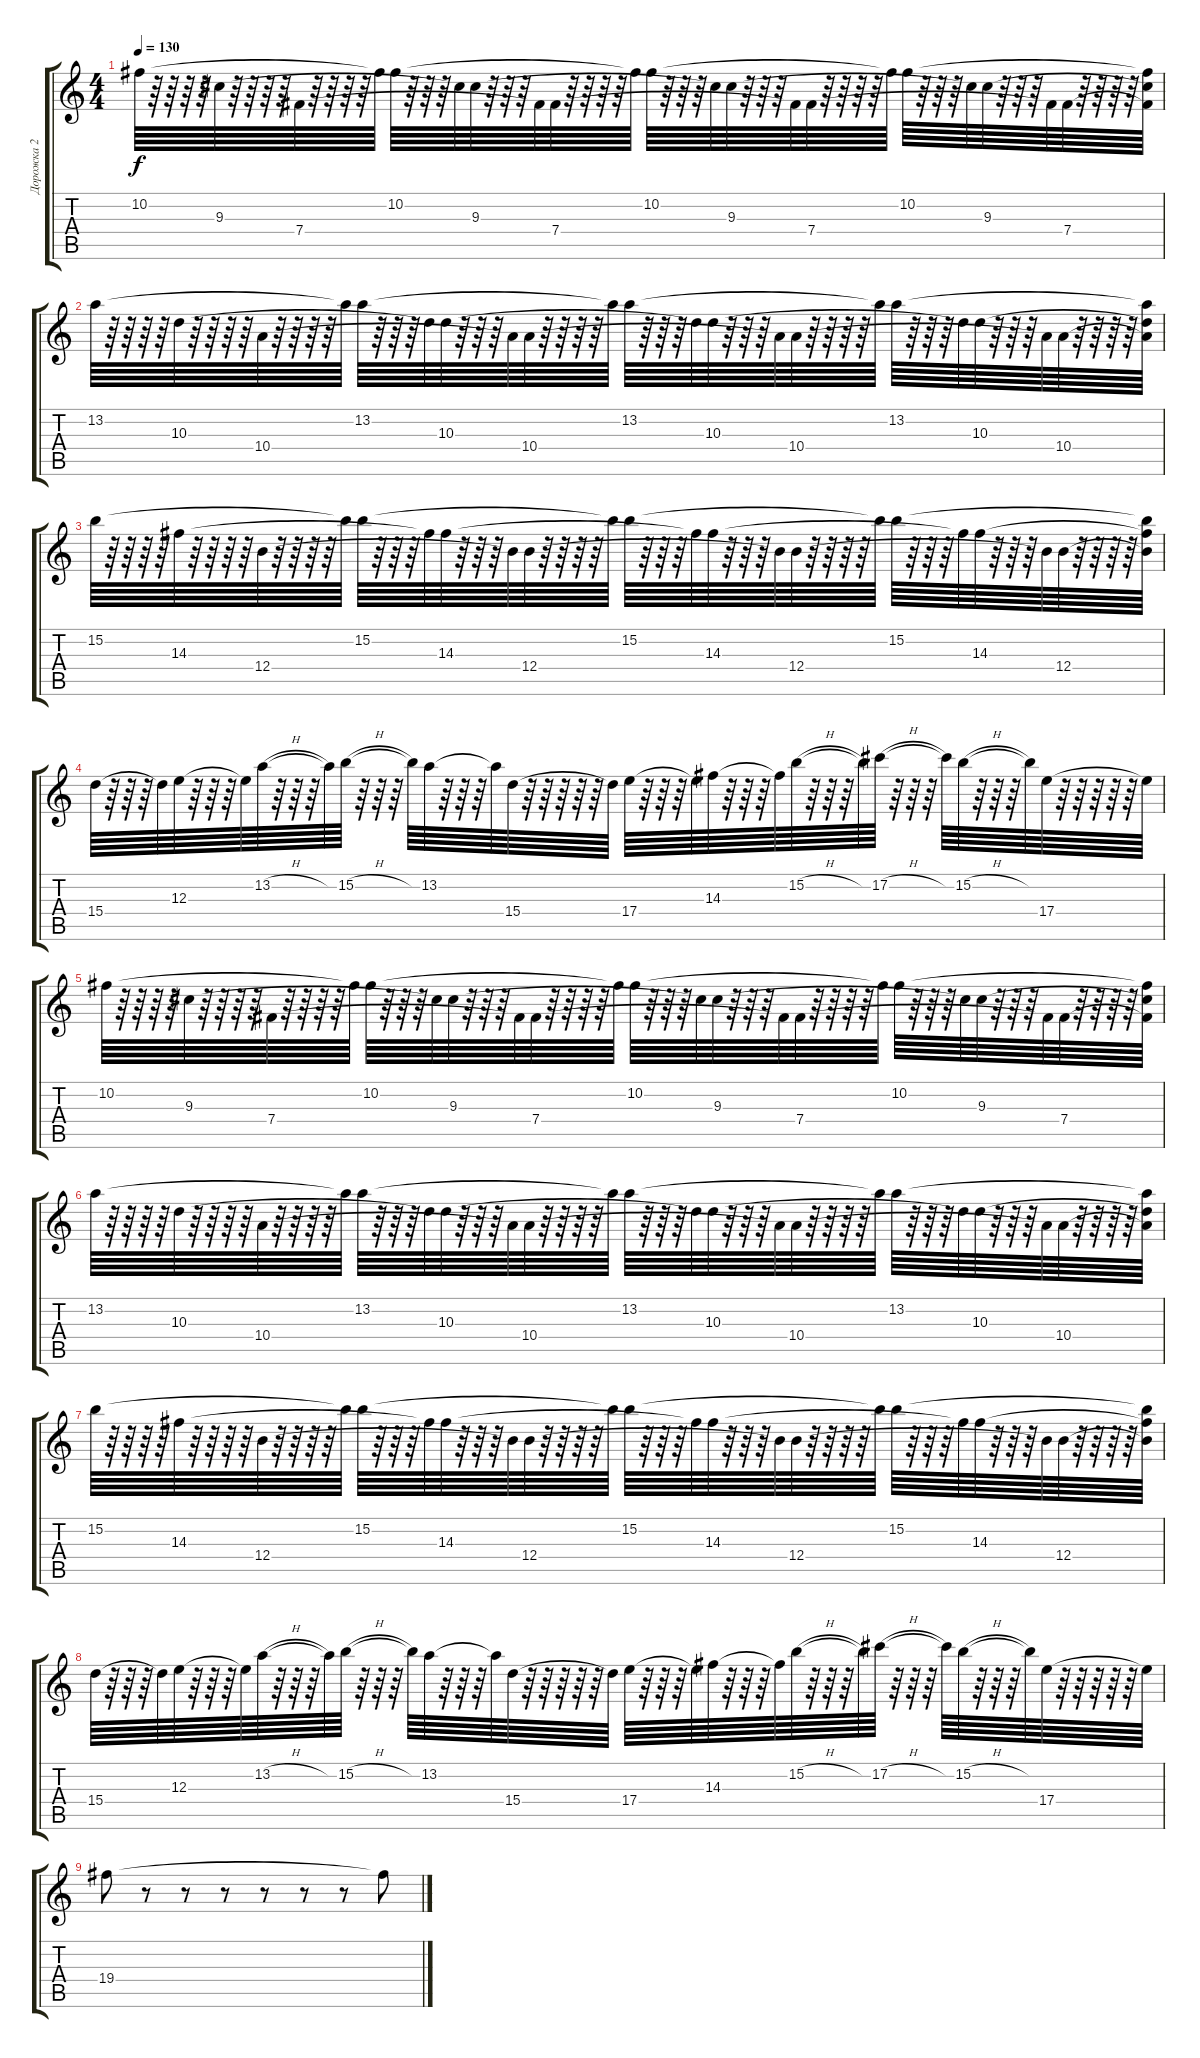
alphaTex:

\track ("Дорожка 2" "Дорожка 2") {instrument acousticguitarsteel}
\staff {score tabs}
\tuning (Db4 Ab3 E3 B2 Gb2 B1) {hide}
\ts (4 4)
\tempo 130
\clef g2
\ks c
10.2.64{dy f} r.64 r.64 r.64 r.64 9.3.64 r.64 r.64 r.64 r.64 7.4.64 r.64 r.64 r.64 r.64 10.2{t}.64 10.2.64 r.64 r.64 r.64 9.3{t}.64 9.3.64 r.64 r.64 r.64 7.4{t}.64 7.4.64 r.64 r.64 r.64 r.64 10.2{t}.64 10.2.64 r.64 r.64 r.64 9.3{t}.64 9.3.64 r.64 r.64 r.64 7.4{t}.64 7.4.64 r.64 r.64 r.64 r.64 10.2{t}.64 10.2.64 r.64 r.64 r.64 9.3{t}.64 9.3.64 r.64 r.64 r.64 7.4{t}.64 7.4.64 r.64 r.64 r.64 r.64 (10.2{t} 9.3{t} 7.4{t}).64 |
13.2.64 r.64 r.64 r.64 r.64 10.3.64 r.64 r.64 r.64 r.64 10.4.64 r.64 r.64 r.64 r.64 13.2{t}.64 13.2.64 r.64 r.64 r.64 10.3{t}.64 10.3.64 r.64 r.64 r.64 10.4{t}.64 10.4.64 r.64 r.64 r.64 r.64 13.2{t}.64 13.2.64 r.64 r.64 r.64 10.3{t}.64 10.3.64 r.64 r.64 r.64 10.4{t}.64 10.4.64 r.64 r.64 r.64 r.64 13.2{t}.64 13.2.64 r.64 r.64 r.64 10.3{t}.64 10.3.64 r.64 r.64 r.64 10.4{t}.64 10.4.64 r.64 r.64 r.64 r.64 (13.2{t} 10.3{t} 10.4{t}).64 |
15.2.64 r.64 r.64 r.64 r.64 14.3.64 r.64 r.64 r.64 r.64 12.4.64 r.64 r.64 r.64 r.64 15.2{t}.64 15.2.64 r.64 r.64 r.64 14.3{t}.64 14.3.64 r.64 r.64 r.64 12.4{t}.64 12.4.64 r.64 r.64 r.64 r.64 15.2{t}.64 15.2.64 r.64 r.64 r.64 14.3{t}.64 14.3.64 r.64 r.64 r.64 12.4{t}.64 12.4.64 r.64 r.64 r.64 r.64 15.2{t}.64 15.2.64 r.64 r.64 r.64 14.3{t}.64 14.3.64 r.64 r.64 r.64 12.4{t}.64 12.4.64 r.64 r.64 r.64 r.64 (15.2{t} 14.3{t} 12.4{t}).64 |
15.4.64 r.64 r.64 r.64 15.4{t}.64 12.3.64 r.64 r.64 r.64 12.3{t}.64 13.2{h}.64 r.64 r.64 r.64 13.2{t}.64 15.2{h}.64 r.64 r.64 r.64 15.2{t}.64 13.2.64 r.64 r.64 r.64 13.2{t}.64 15.4.64 r.64 r.64 r.64 r.64 r.64 15.4{t}.64 17.4.64 r.64 r.64 r.64 17.4{t}.64 14.3.64 r.64 r.64 r.64 14.3{t}.64 15.2{h}.64 r.64 r.64 r.64 15.2{t}.64 17.2{h}.64 r.64 r.64 r.64 17.2{t}.64 15.2{h}.64 r.64 r.64 r.64 15.2{t}.64 17.4.64 r.64 r.64 r.64 r.64 r.64 17.4{t}.64 |
10.2.64 r.64 r.64 r.64 r.64 9.3.64 r.64 r.64 r.64 r.64 7.4.64 r.64 r.64 r.64 r.64 10.2{t}.64 10.2.64 r.64 r.64 r.64 9.3{t}.64 9.3.64 r.64 r.64 r.64 7.4{t}.64 7.4.64 r.64 r.64 r.64 r.64 10.2{t}.64 10.2.64 r.64 r.64 r.64 9.3{t}.64 9.3.64 r.64 r.64 r.64 7.4{t}.64 7.4.64 r.64 r.64 r.64 r.64 10.2{t}.64 10.2.64 r.64 r.64 r.64 9.3{t}.64 9.3.64 r.64 r.64 r.64 7.4{t}.64 7.4.64 r.64 r.64 r.64 r.64 (10.2{t} 9.3{t} 7.4{t}).64 |
13.2.64 r.64 r.64 r.64 r.64 10.3.64 r.64 r.64 r.64 r.64 10.4.64 r.64 r.64 r.64 r.64 13.2{t}.64 13.2.64 r.64 r.64 r.64 10.3{t}.64 10.3.64 r.64 r.64 r.64 10.4{t}.64 10.4.64 r.64 r.64 r.64 r.64 13.2{t}.64 13.2.64 r.64 r.64 r.64 10.3{t}.64 10.3.64 r.64 r.64 r.64 10.4{t}.64 10.4.64 r.64 r.64 r.64 r.64 13.2{t}.64 13.2.64 r.64 r.64 r.64 10.3{t}.64 10.3.64 r.64 r.64 r.64 10.4{t}.64 10.4.64 r.64 r.64 r.64 r.64 (13.2{t} 10.3{t} 10.4{t}).64 |
15.2.64 r.64 r.64 r.64 r.64 14.3.64 r.64 r.64 r.64 r.64 12.4.64 r.64 r.64 r.64 r.64 15.2{t}.64 15.2.64 r.64 r.64 r.64 14.3{t}.64 14.3.64 r.64 r.64 r.64 12.4{t}.64 12.4.64 r.64 r.64 r.64 r.64 15.2{t}.64 15.2.64 r.64 r.64 r.64 14.3{t}.64 14.3.64 r.64 r.64 r.64 12.4{t}.64 12.4.64 r.64 r.64 r.64 r.64 15.2{t}.64 15.2.64 r.64 r.64 r.64 14.3{t}.64 14.3.64 r.64 r.64 r.64 12.4{t}.64 12.4.64 r.64 r.64 r.64 r.64 (15.2{t} 14.3{t} 12.4{t}).64 |
15.4.64 r.64 r.64 r.64 15.4{t}.64 12.3.64 r.64 r.64 r.64 12.3{t}.64 13.2{h}.64 r.64 r.64 r.64 13.2{t}.64 15.2{h}.64 r.64 r.64 r.64 15.2{t}.64 13.2.64 r.64 r.64 r.64 13.2{t}.64 15.4.64 r.64 r.64 r.64 r.64 r.64 15.4{t}.64 17.4.64 r.64 r.64 r.64 17.4{t}.64 14.3.64 r.64 r.64 r.64 14.3{t}.64 15.2{h}.64 r.64 r.64 r.64 15.2{t}.64 17.2{h}.64 r.64 r.64 r.64 17.2{t}.64 15.2{h}.64 r.64 r.64 r.64 15.2{t}.64 17.4.64 r.64 r.64 r.64 r.64 r.64 17.4{t}.64 |
19.4.8 r.8 r.8 r.8 r.8 r.8 r.8 19.4{t}.8
